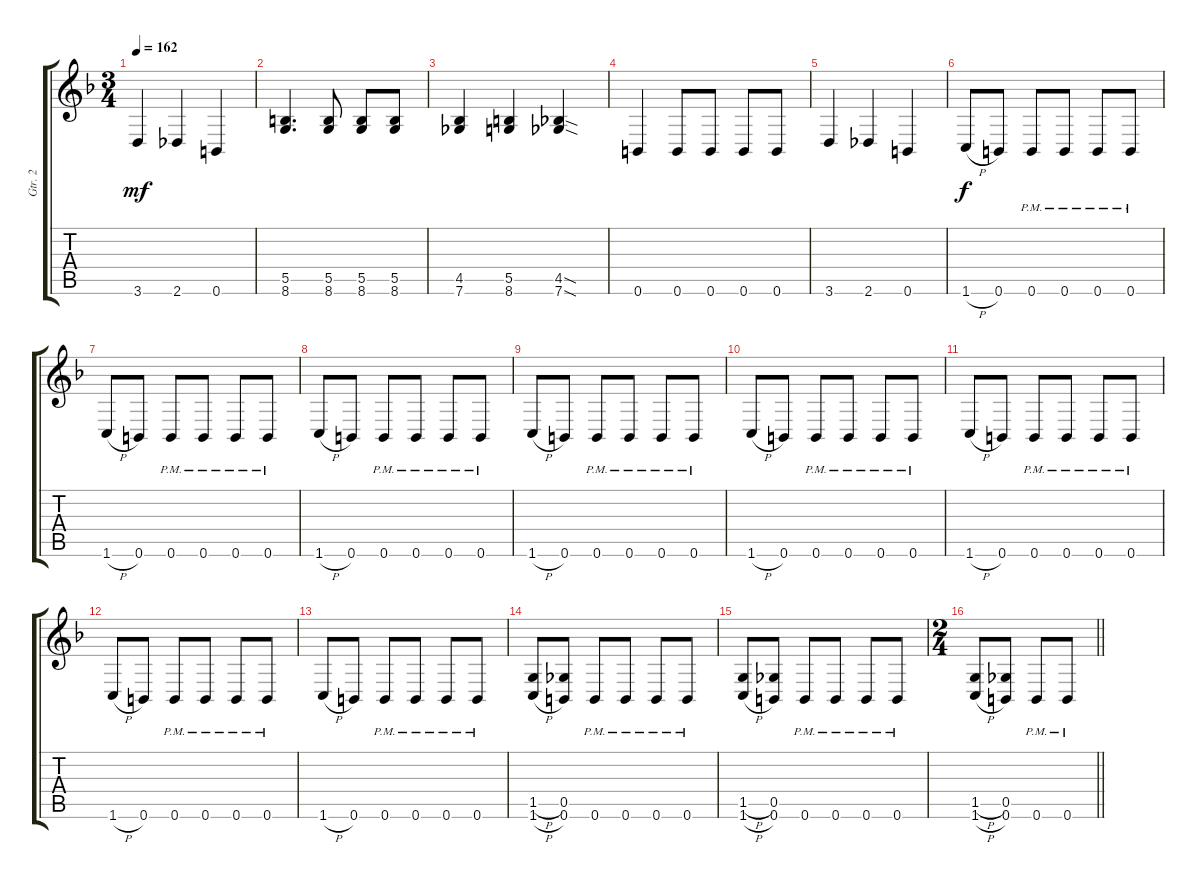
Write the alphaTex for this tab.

\track ("Gtr. 2" "Gtr. 2") {instrument distortionguitar}
\staff {score tabs}
\tuning (Db4 Ab3 E3 B2 Gb2 B1) {hide}
\ts (3 4)
\tempo 162
\clef g2
\ks dminor
3.6.4{dy mf} 2.6.4 0.6.4 |
(5.5 8.6).4{d} (5.5 8.6).8 (5.5 8.6).8 (5.5 8.6).8 |
(4.5 7.6).4 (5.5 8.6).4 (4.5{sod} 7.6{sod}).4 |
0.6.4 0.6.8 0.6.8 0.6.8 0.6.8 |
3.6.4 2.6.4 0.6.4 |
1.6{h}.8{dy f} 0.6.8 0.6{pm}.8 0.6{pm}.8 0.6{pm}.8 0.6{pm}.8 |
1.6{h}.8 0.6.8 0.6{pm}.8 0.6{pm}.8 0.6{pm}.8 0.6{pm}.8 |
1.6{h}.8 0.6.8 0.6{pm}.8 0.6{pm}.8 0.6{pm}.8 0.6{pm}.8 |
1.6{h}.8 0.6.8 0.6{pm}.8 0.6{pm}.8 0.6{pm}.8 0.6{pm}.8 |
1.6{h}.8 0.6.8 0.6{pm}.8 0.6{pm}.8 0.6{pm}.8 0.6{pm}.8 |
1.6{h}.8 0.6.8 0.6{pm}.8 0.6{pm}.8 0.6{pm}.8 0.6{pm}.8 |
1.6{h}.8 0.6.8 0.6{pm}.8 0.6{pm}.8 0.6{pm}.8 0.6{pm}.8 |
1.6{h}.8 0.6.8 0.6{pm}.8 0.6{pm}.8 0.6{pm}.8 0.6{pm}.8 |
(1.5{h} 1.6{h}).8 (0.5 0.6).8 0.6{pm}.8 0.6{pm}.8 0.6{pm}.8 0.6{pm}.8 |
(1.5{h} 1.6{h}).8 (0.5 0.6).8 0.6{pm}.8 0.6{pm}.8 0.6{pm}.8 0.6{pm}.8 |
\ts (2 4)
\barLineRight lightlight
(1.5{h} 1.6{h}).8 (0.5 0.6).8 0.6{pm}.8 0.6{pm}.8
